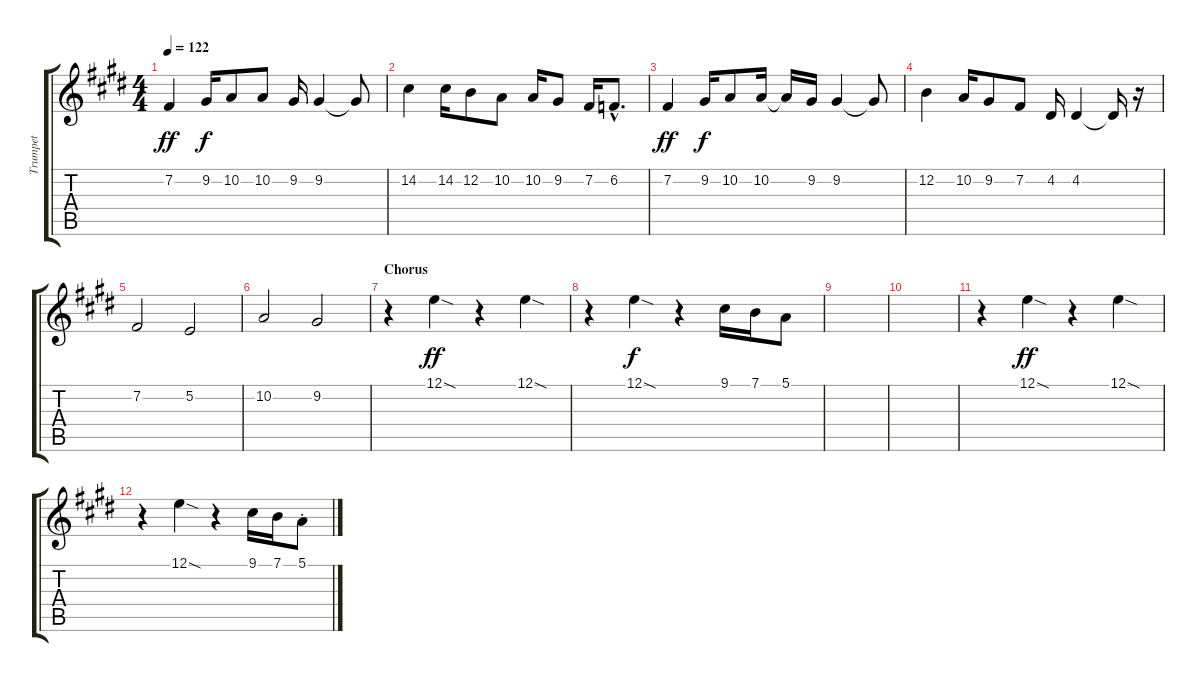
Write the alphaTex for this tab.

\track ("Trumpet" "Trumpet") {instrument trumpet}
\staff {score tabs}
\tuning (E4 B3 G3 D3 A2 E2) {hide}
\ts (4 4)
\tempo 122
\clef g2
\ks e
7.2.4{dy ff} 9.2.16{dy f} 10.2.8 10.2.8 9.2.16 9.2.4 9.2{t}.8 |
14.2.4 14.2.16 12.2.8 10.2.8 10.2.16 9.2.8 7.2.16 6.2{hac}.8{d} |
7.2.4{dy ff} 9.2.16{dy f} 10.2.8 10.2.16 10.2{t}.16 9.2.16 9.2.4 9.2{t}.8 |
12.2.4 10.2.16 9.2.8 7.2.8 4.2.16 4.2.4 4.2{t}.16 r.16 |
7.2.2 5.2.2 |
10.2.2 9.2.2 |
\section ("" "Chorus")
r.4 12.1{sod}.4{dy ff} r.4 12.1{sod}.4 |
r.4 12.1{sod}.4{dy f} r.4 9.1.16 7.1.16 5.1.8 |
|
|
r.4 12.1{sod}.4{dy ff} r.4 12.1{sod}.4 |
r.4 12.1{sod}.4 r.4 9.1.16 7.1.16 5.1{st}.8
